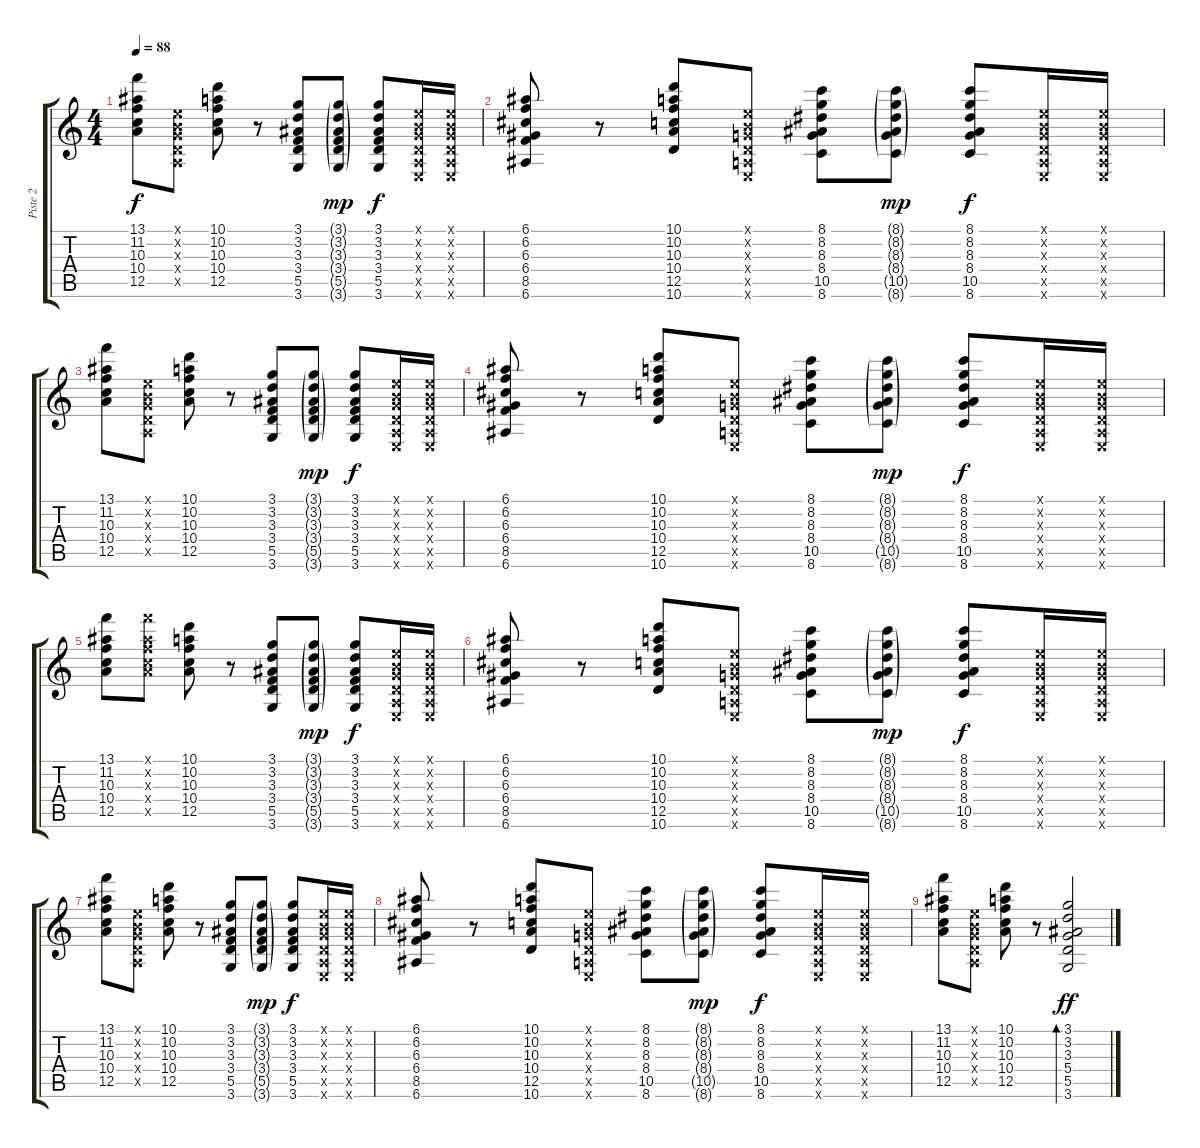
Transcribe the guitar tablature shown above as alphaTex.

\track ("Piste 2" "Piste 2") {instrument acousticguitarnylon}
\staff {score tabs}
\tuning (E4 B3 G3 D3 A2 E2) {hide}
\ts (4 4)
\tempo 88
\clef g2
\ks c
(13.1 11.2 10.3 10.4 12.5).8{dy f} (0.1{x} 0.2{x} 0.3{x} 0.4{x} 0.5{x}).8 (10.1 10.2 10.3 10.4 12.5).8 r.8 (3.1 3.2 3.3 3.4 5.5 3.6).8 (3.1{g} 3.2{g} 3.3{g} 3.4{g} 5.5{g} 3.6{g}).8{dy mp} (3.1 3.2 3.3 3.4 5.5 3.6).8{dy f} (0.1{x} 0.2{x} 0.3{x} 0.4{x} 0.5{x} 0.6{x}).16 (0.1{x} 0.2{x} 0.3{x} 0.4{x} 0.5{x} 0.6{x}).16 |
(6.1 6.2 6.3 6.4 8.5 6.6).8 r.8 (10.1 10.2 10.3 10.4 12.5 10.6).8 (0.1{x} 0.2{x} 0.3{x} 0.4{x} 0.5{x} 0.6{x}).8 (8.1 8.2 8.3 8.4 10.5 8.6).8 (8.1{g} 8.2{g} 8.3{g} 8.4{g} 10.5{g} 8.6{g}).8{dy mp} (8.1 8.2 8.3 8.4 10.5 8.6).8{dy f} (0.1{x} 0.2{x} 0.3{x} 0.4{x} 0.5{x} 0.6{x}).16 (0.1{x} 0.2{x} 0.3{x} 0.4{x} 0.5{x} 0.6{x}).16 |
(13.1 11.2 10.3 10.4 12.5).8 (0.1{x} 0.2{x} 0.3{x} 0.4{x} 0.5{x}).8 (10.1 10.2 10.3 10.4 12.5).8 r.8 (3.1 3.2 3.3 3.4 5.5 3.6).8 (3.1{g} 3.2{g} 3.3{g} 3.4{g} 5.5{g} 3.6{g}).8{dy mp} (3.1 3.2 3.3 3.4 5.5 3.6).8{dy f} (0.1{x} 0.2{x} 0.3{x} 0.4{x} 0.5{x} 0.6{x}).16 (0.1{x} 0.2{x} 0.3{x} 0.4{x} 0.5{x} 0.6{x}).16 |
(6.1 6.2 6.3 6.4 8.5 6.6).8 r.8 (10.1 10.2 10.3 10.4 12.5 10.6).8 (0.1{x} 0.2{x} 0.3{x} 0.4{x} 0.5{x} 0.6{x}).8 (8.1 8.2 8.3 8.4 10.5 8.6).8 (8.1{g} 8.2{g} 8.3{g} 8.4{g} 10.5{g} 8.6{g}).8{dy mp} (8.1 8.2 8.3 8.4 10.5 8.6).8{dy f} (0.1{x} 0.2{x} 0.3{x} 0.4{x} 0.5{x} 0.6{x}).16 (0.1{x} 0.2{x} 0.3{x} 0.4{x} 0.5{x} 0.6{x}).16 |
(13.1 11.2 10.3 10.4 12.5).8 (13.1{x} 11.2{x} 10.3{x} 10.4{x} 12.5{x}).8 (10.1 10.2 10.3 10.4 12.5).8 r.8 (3.1 3.2 3.3 3.4 5.5 3.6).8 (3.1{g} 3.2{g} 3.3{g} 3.4{g} 5.5{g} 3.6{g}).8{dy mp} (3.1 3.2 3.3 3.4 5.5 3.6).8{dy f} (0.1{x} 0.2{x} 0.3{x} 0.4{x} 0.5{x} 0.6{x}).16 (0.1{x} 0.2{x} 0.3{x} 0.4{x} 0.5{x} 0.6{x}).16 |
(6.1 6.2 6.3 6.4 8.5 6.6).8 r.8 (10.1 10.2 10.3 10.4 12.5 10.6).8 (0.1{x} 0.2{x} 0.3{x} 0.4{x} 0.5{x} 0.6{x}).8 (8.1 8.2 8.3 8.4 10.5 8.6).8 (8.1{g} 8.2{g} 8.3{g} 8.4{g} 10.5{g} 8.6{g}).8{dy mp} (8.1 8.2 8.3 8.4 10.5 8.6).8{dy f} (0.1{x} 0.2{x} 0.3{x} 0.4{x} 0.5{x} 0.6{x}).16 (0.1{x} 0.2{x} 0.3{x} 0.4{x} 0.5{x} 0.6{x}).16 |
(13.1 11.2 10.3 10.4 12.5).8 (0.1{x} 0.2{x} 0.3{x} 0.4{x} 0.5{x}).8 (10.1 10.2 10.3 10.4 12.5).8 r.8 (3.1 3.2 3.3 3.4 5.5 3.6).8 (3.1{g} 3.2{g} 3.3{g} 3.4{g} 5.5{g} 3.6{g}).8{dy mp} (3.1 3.2 3.3 3.4 5.5 3.6).8{dy f} (0.1{x} 0.2{x} 0.3{x} 0.4{x} 0.5{x} 0.6{x}).16 (0.1{x} 0.2{x} 0.3{x} 0.4{x} 0.5{x} 0.6{x}).16 |
(6.1 6.2 6.3 6.4 8.5 6.6).8 r.8 (10.1 10.2 10.3 10.4 12.5 10.6).8 (0.1{x} 0.2{x} 0.3{x} 0.4{x} 0.5{x} 0.6{x}).8 (8.1 8.2 8.3 8.4 10.5 8.6).8 (8.1{g} 8.2{g} 8.3{g} 8.4{g} 10.5{g} 8.6{g}).8{dy mp} (8.1 8.2 8.3 8.4 10.5 8.6).8{dy f} (0.1{x} 0.2{x} 0.3{x} 0.4{x} 0.5{x} 0.6{x}).16 (0.1{x} 0.2{x} 0.3{x} 0.4{x} 0.5{x} 0.6{x}).16 |
(13.1 11.2 10.3 10.4 12.5).8 (0.1{x} 0.2{x} 0.3{x} 0.4{x} 0.5{x}).8 (10.1 10.2 10.3 10.4 12.5).8 r.8 (3.1 3.2 3.3 5.4 5.5 3.6).2{bd 120 dy ff}
